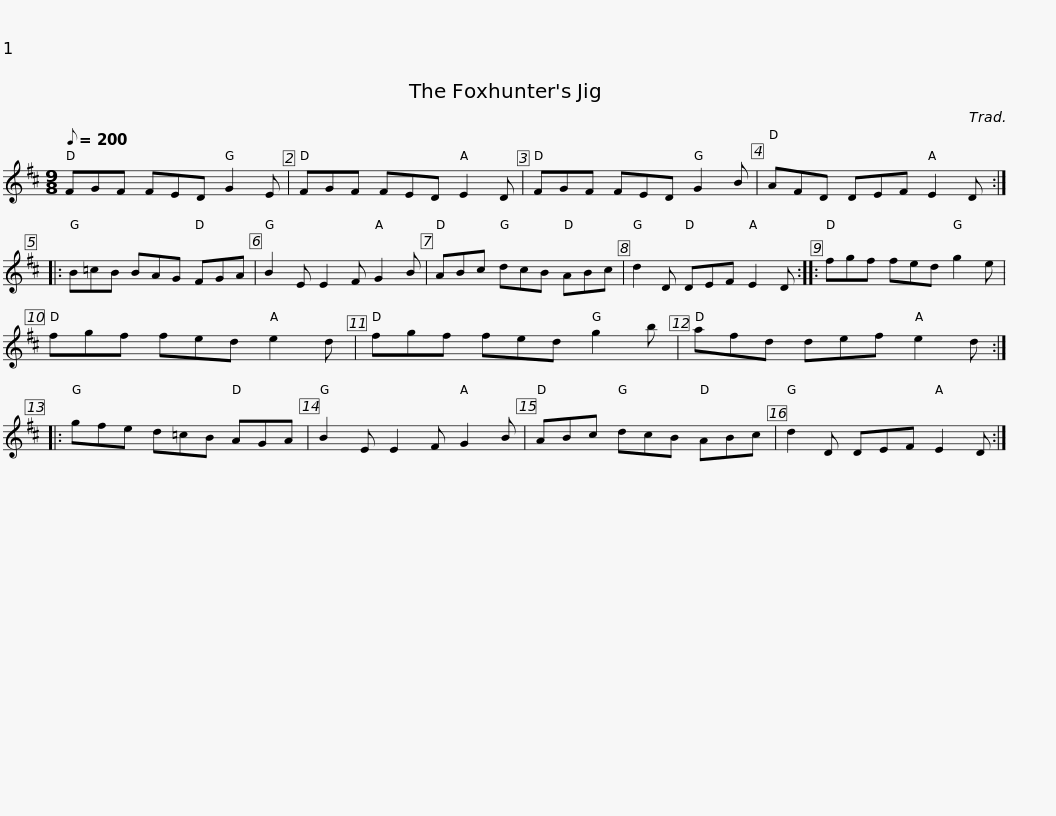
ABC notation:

X:1
L:1/8
Q:1/8=200
M:9/8
I:linebreak $
K:D
V:1 treble
V:1
 FGF FED G2 E | FGF FED E2 D | FGF FED G2 B | AFD DEF E2 D :: B=cB BAG FGA |$ %5
 B2 E E2 F G2 B | ABc dcB ABc | d2 D DEF E2 D :: fgf fed g2 e | fgf fed e2 d |$ %10
 fgf fed g2 b | afd def e2 d :: gfe d=cB AGA | B2 E E2 F G2 B | ABc dcB ABc |$ %15
 d2 D DEF E2 D :| %16
